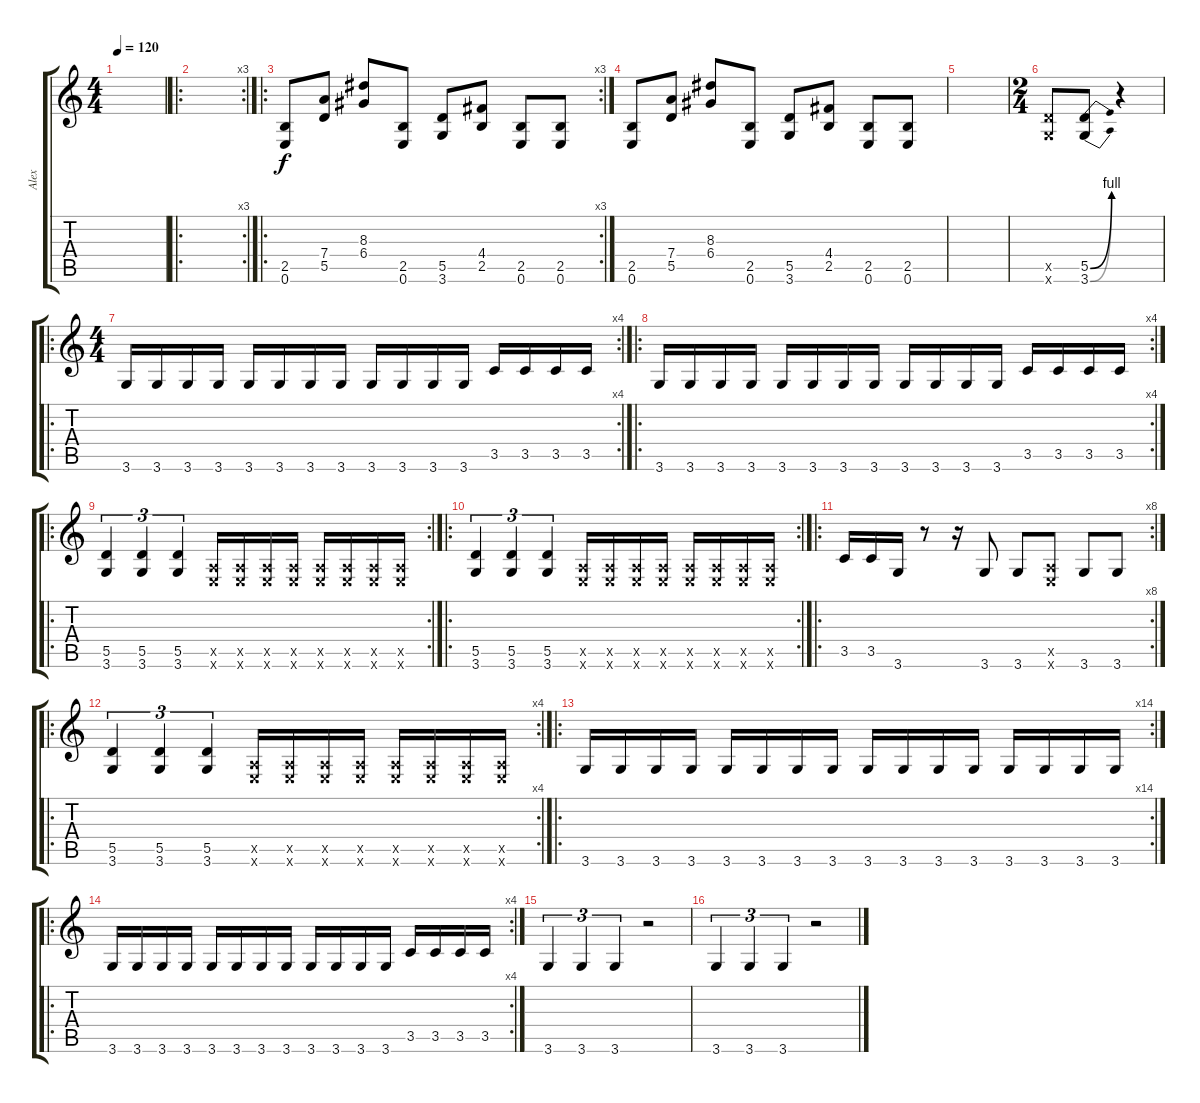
\track ("Alex" "Alex") {instrument overdrivenguitar}
\staff {score tabs}
\tuning (E4 B3 G3 D3 A2 E2) {hide}
\ts (4 4)
\tempo 120
\clef g2
\ks c
|
\ro
\rc 3
|
\ro
\rc 3
(2.5 0.6).8 (7.4 5.5).8 (8.3 6.4).8 (2.5 0.6).8 (5.5 3.6).8 (4.4 2.5).8 (2.5 0.6).8 (2.5 0.6).8 |
(2.5 0.6).8 (7.4 5.5).8 (8.3 6.4).8 (2.5 0.6).8 (5.5 3.6).8 (4.4 2.5).8 (2.5 0.6).8 (2.5 0.6).8 |
|
\ts (2 4)
(5.5{x} 3.6{x}).8 (5.5{be (bend 0 0 60 4)} 3.6{be (bend 0 0 60 4)}).8 r.4 |
\ro
\rc 4
\ts (4 4)
3.6.16 3.6.16 3.6.16 3.6.16 3.6.16 3.6.16 3.6.16 3.6.16 3.6.16 3.6.16 3.6.16 3.6.16 3.5.16 3.5.16 3.5.16 3.5.16 |
\ro
\rc 4
3.6.16 3.6.16 3.6.16 3.6.16 3.6.16 3.6.16 3.6.16 3.6.16 3.6.16 3.6.16 3.6.16 3.6.16 3.5.16 3.5.16 3.5.16 3.5.16 |
\ro
\rc 2
(5.5 3.6).4{tu (3 2)} (5.5 3.6).4{tu (3 2)} (5.5 3.6).4{tu (3 2)} (0.5{x} 0.6{x}).16 (0.5{x} 0.6{x}).16 (0.5{x} 0.6{x}).16 (0.5{x} 0.6{x}).16 (0.5{x} 0.6{x}).16 (0.5{x} 0.6{x}).16 (0.5{x} 0.6{x}).16 (0.5{x} 0.6{x}).16 |
\ro
\rc 2
(5.5 3.6).4{tu (3 2)} (5.5 3.6).4{tu (3 2)} (5.5 3.6).4{tu (3 2)} (0.5{x} 0.6{x}).16 (0.5{x} 0.6{x}).16 (0.5{x} 0.6{x}).16 (0.5{x} 0.6{x}).16 (0.5{x} 0.6{x}).16 (0.5{x} 0.6{x}).16 (0.5{x} 0.6{x}).16 (0.5{x} 0.6{x}).16 |
\ro
\rc 8
3.5.16 3.5.16 3.6.16 r.8 r.16 3.6.8 3.6.8 (0.5{x} 0.6{x}).8 3.6.8 3.6.8 |
\ro
\rc 4
(5.5 3.6).4{tu (3 2)} (5.5 3.6).4{tu (3 2)} (5.5 3.6).4{tu (3 2)} (0.5{x} 0.6{x}).16 (0.5{x} 0.6{x}).16 (0.5{x} 0.6{x}).16 (0.5{x} 0.6{x}).16 (0.5{x} 0.6{x}).16 (0.5{x} 0.6{x}).16 (0.5{x} 0.6{x}).16 (0.5{x} 0.6{x}).16 |
\ro
\rc 14
3.6.16 3.6.16 3.6.16 3.6.16 3.6.16 3.6.16 3.6.16 3.6.16 3.6.16 3.6.16 3.6.16 3.6.16 3.6.16 3.6.16 3.6.16 3.6.16 |
\ro
\rc 4
3.6.16 3.6.16 3.6.16 3.6.16 3.6.16 3.6.16 3.6.16 3.6.16 3.6.16 3.6.16 3.6.16 3.6.16 3.5.16 3.5.16 3.5.16 3.5.16 |
3.6.4{tu (3 2)} 3.6.4{tu (3 2)} 3.6.4{tu (3 2)} r.2 |
3.6.4{tu (3 2)} 3.6.4{tu (3 2)} 3.6.4{tu (3 2)} r.2
